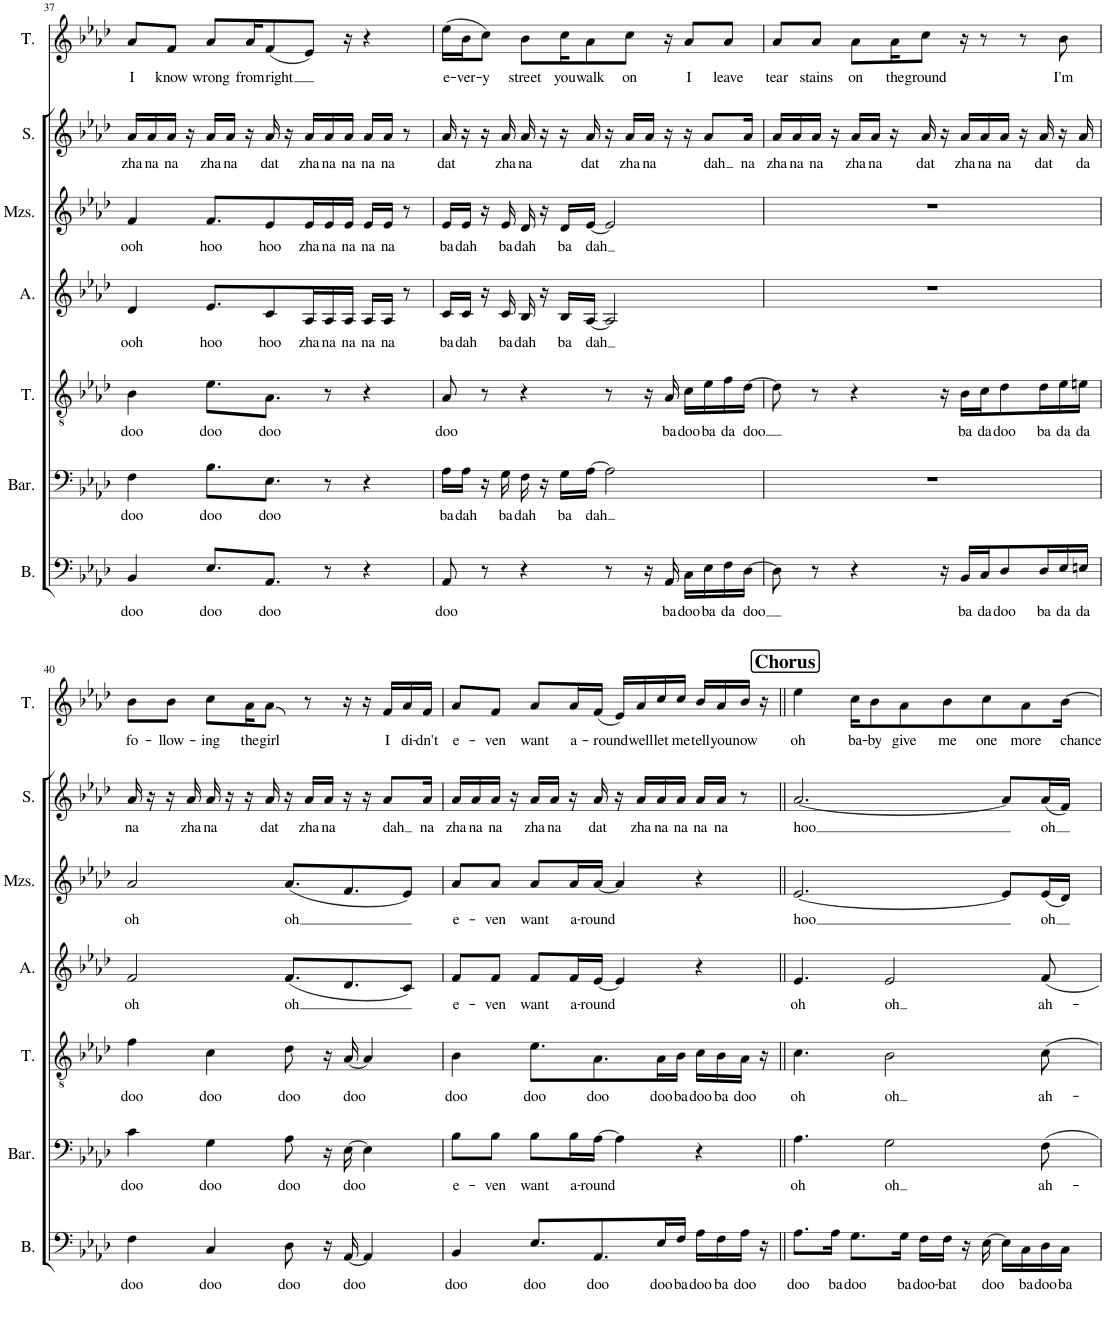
**kern	**text	**kern	**text	**kern	**text	**kern	**text	**kern	**text	**kern	**text	**kern	**text
*part7	*part7	*part6	*part6	*part5	*part5	*part4	*part4	*part3	*part3	*part2	*part2	*part1	*part1
*staff7	*staff7	*staff6	*staff6	*staff5	*staff5	*staff4	*staff4	*staff3	*staff3	*staff2	*staff2	*staff1	*staff1
*I"Bass	*	*I"Baritone	*	*I"Tenor	*	*I"Alto	*	*I"Mezzo-soprano	*	*I"Soprano	*	*I"&quot;Tenor&quot;	*
*I'B.	*	*I'Bar.	*	*I'T.	*	*I'A.	*	*I'Mzs.	*	*I'S.	*	*I'T.	*
!!LO:PB:g=z
*clefF4	*	*clefF4	*	*clefGv2	*	*clefG2	*	*clefG2	*	*clefG2	*	*clefG2	*
*k[b-e-a-d-]	*	*k[b-e-a-d-]	*	*k[b-e-a-d-]	*	*k[b-e-a-d-]	*	*k[b-e-a-d-]	*	*k[b-e-a-d-]	*	*k[b-e-a-d-]	*
*M4/4	*	*M4/4	*	*M4/4	*	*M4/4	*	*M4/4	*	*M4/4	*	*M4/4	*
=37	=37	=37	=37	=37	=37	=37	=37	=37	=37	=37	=37	=37	=37
!	!LO:LY:b	!	!LO:LY:b	!	!LO:LY:b	!	!LO:LY:b	!	!LO:LY:b	!	!LO:LY:b	!	!LO:LY:b
4BB-/	doo	4F\	doo	4B-\	doo	4d-/	ooh	4f/	ooh	16a-/LL	zha	8a-/L	I
!	!	!	!	!	!	!	!	!	!	!	!LO:LY:b	!	!
.	.	.	.	.	.	.	.	.	.	16a-/	na	.	.
!	!	!	!	!	!	!	!	!	!	!	!LO:LY:b	!	!LO:LY:b
.	.	.	.	.	.	.	.	.	.	16a-/JJ	na	8f/J	know
.	.	.	.	.	.	.	.	.	.	16r	.	.	.
!	!LO:LY:b	!	!LO:LY:b	!	!LO:LY:b	!	!LO:LY:b	!	!LO:LY:b	!	!LO:LY:b	!	!LO:LY:b
8.E-/L	doo	8.B-\L	doo	8.e-\L	doo	8.e-/L	hoo	8.f/L	hoo	16a-/LL	zha	8a-/L	wrong
!	!	!	!	!	!	!	!	!	!	!	!LO:LY:b	!	!
.	.	.	.	.	.	.	.	.	.	16a-/JJ	na	.	.
!	!	!	!	!	!	!	!	!	!	!	!	!	!LO:LY:b
.	.	.	.	.	.	.	.	.	.	16r	.	16a-/K	from
!	!LO:LY:b	!	!LO:LY:b	!	!LO:LY:b	!	!LO:LY:b	!	!LO:LY:b	!	!LO:LY:b	!	!LO:LY:b
8.AA-/J	doo	8.E-\J	doo	8.A-\J	doo	8c/	hoo	8e-/	hoo	16a-/	dat	(8f/	right
.	.	.	.	.	.	.	.	.	.	16r	.	.	.
!	!	!	!	!	!	!	!LO:LY:b	!	!LO:LY:b	!	!LO:LY:b	!	!
.	.	.	.	.	.	16A-/L	zha	16e-/L	zha	16a-/LL	zha	8e-/J)	.
!	!	!	!	!	!	!	!LO:LY:b	!	!LO:LY:b	!	!LO:LY:b	!	!
8r	.	8r	.	8r	.	16A-/	na	16e-/	na	16a-/	na	.	.
!	!	!	!	!	!	!	!LO:LY:b	!	!LO:LY:b	!	!LO:LY:b	!	!
.	.	.	.	.	.	16A-/JJ	na	16e-/JJ	na	16a-/JJ	na	16r	.
!	!	!	!	!	!	!	!LO:LY:b	!	!LO:LY:b	!	!LO:LY:b	!	!
4r	.	4r	.	4r	.	16A-/LL	na	16e-/LL	na	16a-/LL	na	4r	.
!	!	!	!	!	!	!	!LO:LY:b	!	!LO:LY:b	!	!LO:LY:b	!	!
.	.	.	.	.	.	16A-/JJ	na	16e-/JJ	na	16a-/JJ	na	.	.
.	.	.	.	.	.	8r	.	8r	.	8r	.	.	.
=38	=38	=38	=38	=38	=38	=38	=38	=38	=38	=38	=38	=38	=38
!	!LO:LY:b	!	!LO:LY:b	!	!LO:LY:b	!	!LO:LY:b	!	!LO:LY:b	!	!LO:LY:b	!	!LO:LY:b
8AA-/	doo	16A-\LL	ba	8A-/	doo	16c/LL	ba	16e-/LL	ba	16a-/	dat	(16ee-\LL	e-
!	!	!	!LO:LY:b	!	!	!	!LO:LY:b	!	!LO:LY:b	!	!	!	!LO:LY:b
.	.	16A-\JJ	dah	.	.	16c/JJ	dah	16e-/JJ	dah	16r	.	16b-\J	-ver-
!	!	!	!	!	!	!	!	!	!	!	!	!	!LO:LY:b
8r	.	16r	.	8r	.	16r	.	16r	.	16r	.	8cc\J)	-y
!	!	!	!LO:LY:b	!	!	!	!LO:LY:b	!	!LO:LY:b	!	!LO:LY:b	!	!
.	.	16G\	ba	.	.	16c/	ba	16e-/	ba	16a-/	zha	.	.
!	!	!	!LO:LY:b	!	!	!	!LO:LY:b	!	!LO:LY:b	!	!LO:LY:b	!	!LO:LY:b
4r	.	16F\	dah	4r	.	16B-/	dah	16d-/	dah	16a-/	na	8b-\L	street
.	.	16r	.	.	.	16r	.	16r	.	16r	.	.	.
!	!	!	!LO:LY:b	!	!	!	!LO:LY:b	!	!LO:LY:b	!	!	!	!LO:LY:b
.	.	16G\LL	ba	.	.	16B-/LL	ba	16d-/LL	ba	16r	.	16cc\K	you
!	!	!	!LO:LY:b	!	!	!	!LO:LY:b	!	!LO:LY:b	!	!LO:LY:b	!	!LO:LY:b
.	.	[16A-\JJ	dah	.	.	[16A-/JJ	dah	[16e-/JJ	dah	16a-/	dat	8a-\	walk
8r	.	2A-\]	.	8r	.	2A-/]	.	2e-/]	.	16r	.	.	.
!	!	!	!	!	!	!	!	!	!	!	!LO:LY:b	!	!LO:LY:b
.	.	.	.	.	.	.	.	.	.	16a-/LL	zha	8cc\J	on
!	!	!	!	!	!	!	!	!	!	!	!LO:LY:b	!	!
16r	.	.	.	16r	.	.	.	.	.	16a-/JJ	na	.	.
!	!LO:LY:b	!	!	!	!LO:LY:b	!	!	!	!	!	!	!	!
16AA-/	ba	.	.	16A-/	ba	.	.	.	.	16r	.	16r	.
!	!LO:LY:b	!	!	!	!LO:LY:b	!	!	!	!	!	!	!	!LO:LY:b
16C\LL	doo	.	.	16c\LL	doo	.	.	.	.	16r	.	8a-/L	I
!	!LO:LY:b	!	!	!	!LO:LY:b	!	!	!	!	!	!LO:LY:b	!	!
16E-\	ba	.	.	16e-\	ba	.	.	.	.	8a-/L	dah	.	.
!	!LO:LY:b	!	!	!	!LO:LY:b	!	!	!	!	!	!	!	!LO:LY:b
16F\	da	.	.	16f\	da	.	.	.	.	.	.	8a-/J	leave
!	!LO:LY:b	!	!	!	!LO:LY:b	!	!	!	!	!	!LO:LY:b	!	!
[16D-\JJ	doo	.	.	[16d-\JJ	doo	.	.	.	.	16a-/Jk	na	.	.
=39	=39	=39	=39	=39	=39	=39	=39	=39	=39	=39	=39	=39	=39
!	!	!	!	!	!	!	!	!	!	!	!LO:LY:b	!	!LO:LY:b
8D-\]	.	1r	.	8d-\]	.	1r	.	1r	.	16a-/LL	zha	8a-/L	tear
!	!	!	!	!	!	!	!	!	!	!	!LO:LY:b	!	!
.	.	.	.	.	.	.	.	.	.	16a-/	na	.	.
!	!	!	!	!	!	!	!	!	!	!	!LO:LY:b	!	!LO:LY:b
8r	.	.	.	8r	.	.	.	.	.	16a-/JJ	na	8a-/J	stains
.	.	.	.	.	.	.	.	.	.	16r	.	.	.
!	!	!	!	!	!	!	!	!	!	!	!LO:LY:b	!	!LO:LY:b
4r	.	.	.	4r	.	.	.	.	.	16a-/LL	zha	8a-\L	on
!	!	!	!	!	!	!	!	!	!	!	!LO:LY:b	!	!
.	.	.	.	.	.	.	.	.	.	16a-/JJ	na	.	.
!	!	!	!	!	!	!	!	!	!	!	!	!	!LO:LY:b
.	.	.	.	.	.	.	.	.	.	16r	.	16a-\K	the
!	!	!	!	!	!	!	!	!	!	!	!LO:LY:b	!	!LO:LY:b
.	.	.	.	.	.	.	.	.	.	16a-/	dat	8cc\J	ground
16r	.	.	.	16r	.	.	.	.	.	16r	.	.	.
!	!LO:LY:b	!	!	!	!LO:LY:b	!	!	!	!	!	!LO:LY:b	!	!
16BB-/LL	ba	.	.	16B-\LL	ba	.	.	.	.	16a-/LL	zha	16r	.
!	!LO:LY:b	!	!	!	!LO:LY:b	!	!	!	!	!	!LO:LY:b	!	!
16C/J	da	.	.	16c\J	da	.	.	.	.	16a-/	na	8r	.
!	!LO:LY:b	!	!	!	!LO:LY:b	!	!	!	!	!	!LO:LY:b	!	!
8D-/	doo	.	.	8d-\	doo	.	.	.	.	16a-/JJ	na	.	.
.	.	.	.	.	.	.	.	.	.	16r	.	8r	.
!	!LO:LY:b	!	!	!	!LO:LY:b	!	!	!	!	!	!LO:LY:b	!	!
16D-/L	ba	.	.	16d-\L	ba	.	.	.	.	16a-/	dat	.	.
!	!LO:LY:b	!	!	!	!LO:LY:b	!	!	!	!	!	!	!	!LO:LY:b
16E-/	da	.	.	16e-\	da	.	.	.	.	16r	.	8b-\	I'm
!	!LO:LY:b	!	!	!	!LO:LY:b	!	!	!	!	!	!LO:LY:b	!	!
16En/JJ	da	.	.	16en\JJ	da	.	.	.	.	16a-/	da	.	.
!!LO:LB:g=z
=40	=40	=40	=40	=40	=40	=40	=40	=40	=40	=40	=40	=40	=40
!	!LO:LY:b	!	!LO:LY:b	!	!LO:LY:b	!	!LO:LY:b	!	!LO:LY:b	!	!LO:LY:b	!	!LO:LY:b
4F\	doo	4c\	doo	4f\	doo	2f/	oh	2a-/	oh	16a-/	na	8b-\L	fo-
.	.	.	.	.	.	.	.	.	.	16r	.	.	.
!	!	!	!	!	!	!	!	!	!	!	!	!	!LO:LY:b
.	.	.	.	.	.	.	.	.	.	16r	.	8b-\J	-llow-
!	!	!	!	!	!	!	!	!	!	!	!LO:LY:b	!	!
.	.	.	.	.	.	.	.	.	.	16a-/	zha	.	.
!	!LO:LY:b	!	!LO:LY:b	!	!LO:LY:b	!	!	!	!	!	!LO:LY:b	!	!LO:LY:b
4C/	doo	4G\	doo	4c\	doo	.	.	.	.	16a-/	na	8cc\L	-ing
.	.	.	.	.	.	.	.	.	.	16r	.	.	.
!	!	!	!	!	!	!	!	!	!	!	!	!	!LO:LY:b
.	.	.	.	.	.	.	.	.	.	16r	.	16a-\K	the
!	!	!	!	!	!	!	!	!	!	!	!LO:LY:b	!	!LO:LY:b
.	.	.	.	.	.	.	.	.	.	16a-/	dat	8a-\J	girl
!	!LO:LY:b	!	!LO:LY:b	!	!LO:LY:b	!	!LO:LY:b	!	!LO:LY:b	!	!	!	!
8D-\	doo	8A-\	doo	8d-\	doo	(8.f/L	oh	(8.a-/L	oh	16r	.	.	.
!	!	!	!	!	!	!	!	!	!	!	!LO:LY:b	!	!
.	.	.	.	.	.	.	.	.	.	16a-/LL	zha	8r	.
!	!	!	!	!	!	!	!	!	!	!	!LO:LY:b	!	!
16r	.	16r	.	16r	.	.	.	.	.	16a-/JJ	na	.	.
!	!LO:LY:b	!	!LO:LY:b	!	!LO:LY:b	!	!	!	!	!	!	!	!
[16AA-/	doo	[16E-\	doo	[16A-/	doo	8.d-/	.	8.f/	.	16r	.	16r	.
4AA-/]	.	4E-\]	.	4A-/]	.	.	.	.	.	16r	.	16r	.
!	!	!	!	!	!	!	!	!	!	!	!LO:LY:b	!	!LO:LY:b
.	.	.	.	.	.	.	.	.	.	8a-/L	dah	16f/LL	I
!	!	!	!	!	!	!	!	!	!	!	!	!	!LO:LY:b
.	.	.	.	.	.	8c/J)	.	8e-/J)	.	.	.	16a-/	di-
!	!	!	!	!	!	!	!	!	!	!	!LO:LY:b	!	!LO:LY:b
.	.	.	.	.	.	.	.	.	.	16a-/Jk	na	16f/JJ	-dn't
=41	=41	=41	=41	=41	=41	=41	=41	=41	=41	=41	=41	=41	=41
!	!LO:LY:b	!	!LO:LY:b	!	!LO:LY:b	!	!LO:LY:b	!	!LO:LY:b	!	!LO:LY:b	!	!LO:LY:b
4BB-/	doo	8B-\L	e-	4B-\	doo	8f/L	e-	8a-/L	e-	16a-/LL	zha	8a-/L	e-
!	!	!	!	!	!	!	!	!	!	!	!LO:LY:b	!	!
.	.	.	.	.	.	.	.	.	.	16a-/	na	.	.
!	!	!	!LO:LY:b	!	!	!	!LO:LY:b	!	!LO:LY:b	!	!LO:LY:b	!	!LO:LY:b
.	.	8B-\J	-ven	.	.	8f/J	-ven	8a-/J	-ven	16a-/JJ	na	8f/J	-ven
.	.	.	.	.	.	.	.	.	.	16r	.	.	.
!	!LO:LY:b	!	!LO:LY:b	!	!LO:LY:b	!	!LO:LY:b	!	!LO:LY:b	!	!LO:LY:b	!	!LO:LY:b
8.E-/L	doo	8B-\L	want	8.e-\L	doo	8f/L	want	8a-/L	want	16a-/LL	zha	8a-/L	want
!	!	!	!	!	!	!	!	!	!	!	!LO:LY:b	!	!
.	.	.	.	.	.	.	.	.	.	16a-/JJ	na	.	.
!	!	!	!LO:LY:b	!	!	!	!LO:LY:b	!	!LO:LY:b	!	!	!	!LO:LY:b
.	.	16B-\L	a-	.	.	16f/L	a-	16a-/L	a-	16r	.	16a-/L	a-
!	!LO:LY:b	!	!LO:LY:b	!	!LO:LY:b	!	!LO:LY:b	!	!LO:LY:b	!	!LO:LY:b	!	!LO:LY:b
8.AA-/	doo	[16A-\JJ	-round	8.A-\	doo	[16e-/JJ	-round	[16a-/JJ	-round	16a-/	dat	(16f/JJ	-round
.	.	4A-\]	.	.	.	4e-/]	.	4a-/]	.	16r	.	16e-/LL)	.
!	!	!	!	!	!	!	!	!	!	!	!LO:LY:b	!	!LO:LY:b
.	.	.	.	.	.	.	.	.	.	16a-/LL	zha	16a-/	well
!	!LO:LY:b	!	!	!	!LO:LY:b	!	!	!	!	!	!LO:LY:b	!	!LO:LY:b
16E-/L	doo	.	.	16A-\L	doo	.	.	.	.	16a-/	na	16cc/	let
!	!LO:LY:b	!	!	!	!LO:LY:b	!	!	!	!	!	!LO:LY:b	!	!LO:LY:b
16F/JJ	ba	.	.	16B-\JJ	ba	.	.	.	.	16a-/JJ	na	16cc/JJ	me
!	!LO:LY:b	!	!	!	!LO:LY:b	!	!	!	!	!	!LO:LY:b	!	!LO:LY:b
16A-\LL	doo	4r	.	16c\LL	doo	4r	.	4r	.	16a-/LL	na	16b-/LL	tell
!	!LO:LY:b	!	!	!	!LO:LY:b	!	!	!	!	!	!LO:LY:b	!	!LO:LY:b
16F\	ba	.	.	16B-\	ba	.	.	.	.	16a-/JJ	na	16a-/	you
!	!LO:LY:b	!	!	!	!LO:LY:b	!	!	!	!	!	!	!	!LO:LY:b
16A-\JJ	doo	.	.	16A-\JJ	doo	.	.	.	.	8r	.	16b-/JJ	now
16r	.	.	.	16r	.	.	.	.	.	.	.	16r	.
!!LO:REH:place=s1:a:B:cj:fs=14:t=Chorus
=42||	=42||	=42||	=42||	=42||	=42||	=42||	=42||	=42||	=42||	=42||	=42||	=42||	=42||
!	!LO:LY:b	!	!LO:LY:b	!	!LO:LY:b	!	!LO:LY:b	!	!LO:LY:b	!	!LO:LY:b	!	!LO:LY:b
8.A-\L	doo	4.A-\	oh	4.c\	oh	4.e-/	oh	[2.e-/	hoo	[2.a-/	hoo	4ee-\	oh
!	!LO:LY:b	!	!	!	!	!	!	!	!	!	!	!	!
16A-\Jk	ba	.	.	.	.	.	.	.	.	.	.	.	.
!	!LO:LY:b	!	!	!	!	!	!	!	!	!	!	!	!LO:LY:b
8.G\L	doo	.	.	.	.	.	.	.	.	.	.	16cc\KL	ba-
!	!	!	!	!	!	!	!	!	!	!	!	!	!LO:LY:b
.	.	.	.	.	.	.	.	.	.	.	.	8b-\	-by
!	!	!	!LO:LY:b	!	!LO:LY:b	!	!LO:LY:b	!	!	!	!	!	!
.	.	2G\	oh	2B-\	oh	2e-/	oh	.	.	.	.	.	.
!	!LO:LY:b	!	!	!	!	!	!	!	!	!	!	!	!LO:LY:b
16G\Jk	ba	.	.	.	.	.	.	.	.	.	.	8a-\	give
!	!LO:LY:b	!	!	!	!	!	!	!	!	!	!	!	!
16F\LL	doo-	.	.	.	.	.	.	.	.	.	.	.	.
!	!LO:LY:b	!	!	!	!	!	!	!	!	!	!	!	!LO:LY:b
16F\JJ	-bat	.	.	.	.	.	.	.	.	.	.	8b-\	me
16r	.	.	.	.	.	.	.	.	.	.	.	.	.
!	!LO:LY:b	!	!	!	!	!	!	!	!	!	!	!	!LO:LY:b
[16E-\	doo	.	.	.	.	.	.	.	.	.	.	8cc\	one
16E-\LL]	.	.	.	.	.	.	.	8e-/L]	.	8a-/L]	.	.	.
!	!LO:LY:b	!	!	!	!	!	!	!	!	!	!	!	!LO:LY:b
16C\	ba	.	.	.	.	.	.	.	.	.	.	8a-\	more
!	!LO:LY:b	!	!LO:LY:b	!	!LO:LY:b	!	!LO:LY:b	!	!LO:LY:b	!	!LO:LY:b	!	!
16D-\	doo	8F\	ah-	8c\	ah-	8f/	ah-	(16e-/L	oh	(16a-/L	oh	.	.
!	!LO:LY:b	!	!	!	!	!	!	!	!	!	!	!	!LO:LY:b
16C\JJ	ba	.	.	.	.	.	.	16d-/JJ)	.	16f/JJ)	.	[16b-\Jk	chance
=	=	=	=	=	=	=	=	=	=	=	=	=	=
*-	*-	*-	*-	*-	*-	*-	*-	*-	*-	*-	*-	*-	*-
